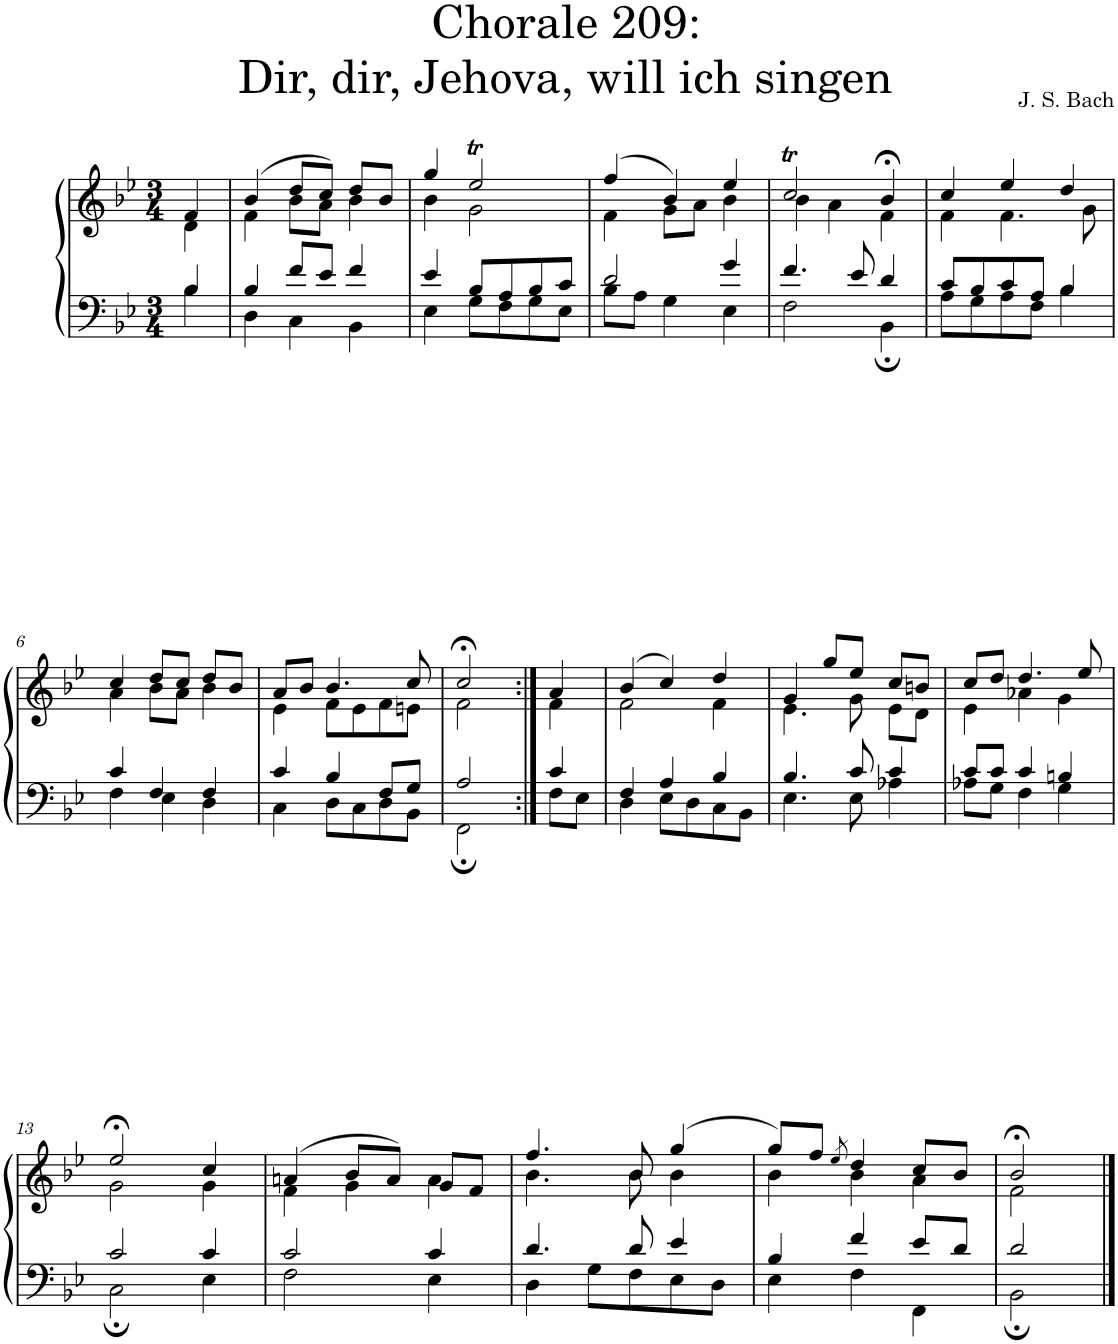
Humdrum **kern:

**kern	**kern
*part1	*part1
*staff2	*staff1
*I"S,A	*
*clefF4	*clefG2
*k[b-e-]	*k[b-e-]
*M3/4	*M3/4
=	=
*^	*^
4B-/	4B-\	4f/	4d\
=1	=1	=1	=1
4B-/	4D\	(>4b-/	4f\
8f/L	4C\	8dd/L	8b-\L
8e-/J	.	8cc/J)	8a\J
4f/	4BB-\	8dd/L	4b-\
.	.	8b-/J	.
=2	=2	=2	=2
4e-/	4E-\	4gg/	4b-\
8B-/L	8G\L	2ee->/	2g\
8A/	8F\	.	.
8B-/	8G\	.	.
8c/J	8E-\J	.	.
=3	=3	=3	=3
2d/	8B-\L	(>4ff/	4f\
.	8A\J	.	.
.	4G\	4b-/)	8g\L
.	.	.	8a\J
4g/	4E-\	4ee-/	4b-\
=4	=4	=4	=4
4.f/	2F\	2cc>/	4b-\
.	.	.	4a\
8e-/	.	.	.
4d/	4BB-;\	4b-;</	4f\
=5	=5	=5	=5
8c/L	8A\L	4cc/	4f\
8B-/	8G\	.	.
8c/	8A\	4ee-/	4.f\
8A/J	8F\J	.	.
4B-/	4B-\	4dd/	.
.	.	.	8g\
!!LO:LB:g=z	!!
=6	=6	=6	=6
4c/	4F\	4cc/	4a\
4F/	4E-\	8dd/L	8b-\L
.	.	8cc/J	8a\J
4F/	4D\	8dd/L	4b-\
.	.	8b-/J	.
=7	=7	=7	=7
4c/	4C\	8a/L	4e-\
.	.	8b-/J	.
4B-/	8D\L	4.b-/	8f\L
.	8C\	.	8e-\
8F/L	8D\	.	8f\
8G/J	8BB-\J	8cc/	8en\J
=1344	=1344	=1344	=1344
2A/	2FF;\	2cc;</	2f\
=1345:|!	=1345:|!	=1345:|!	=1345:|!
4c/	8F\L	4a/	4f\
.	8E-\J	.	.
=10	=10	=10	=10
4F/	4D\	(>4b-/	2f\
4A/	8E-\L	4cc/)	.
.	8D\	.	.
4B-/	8C\	4dd/	4f\
.	8BB-\J	.	.
=11	=11	=11	=11
4.B-/	4.E-\	4g/	4.e-\
.	.	8gg/L	.
8c/	8E-\	8ee-/J	8g\
4c/	4A-X\	8cc/L	8e-\L
.	.	8bn/J	8d\J
=12	=12	=12	=12
8c/L	8A-X\L	8cc/L	4e-\
8c/J	8G\J	8dd/J	.
4c/	4F\	4.dd/	4a-X\
4Bn/	4G\	.	4g\
.	.	8ee-/	.
!!LO:LB:g=z	!!
=13	=13	=13	=13
2c/	2C;\	2ee-;</	2g\
4c/	4E-\	4cc/	4g\
=14	=14	=14	=14
2c/	2F\	(>4an/	4f\
.	.	8b-/L	4g\
.	.	8a/J)	.
4c/	4E-\	8g/L	4a\
.	.	8f/J	.
=15	=15	=15	=15
4.d/	4D\	4.ff/	4.b-\
.	8G\L	.	.
8d/	8F\	8b-/	8b-\
4e-/	8E-\	(>4gg/	4b-\
.	8D\J	.	.
=16	=16	=16	=16
4B-/	4E-\	8gg/L)	4b-\
.	.	8ff/J	.
.	.	8qee-/	.
4f/	4F\	4dd/	4b-\
8e-/L	4FF\	8cc/L	4a\
8d/J	.	8b-/J	.
=17	=17	=17	=17
2d/	2BB-;\	2b-;</	2f\
*v	*v	*	*
*	*v	*v
==	==
*-	*-
